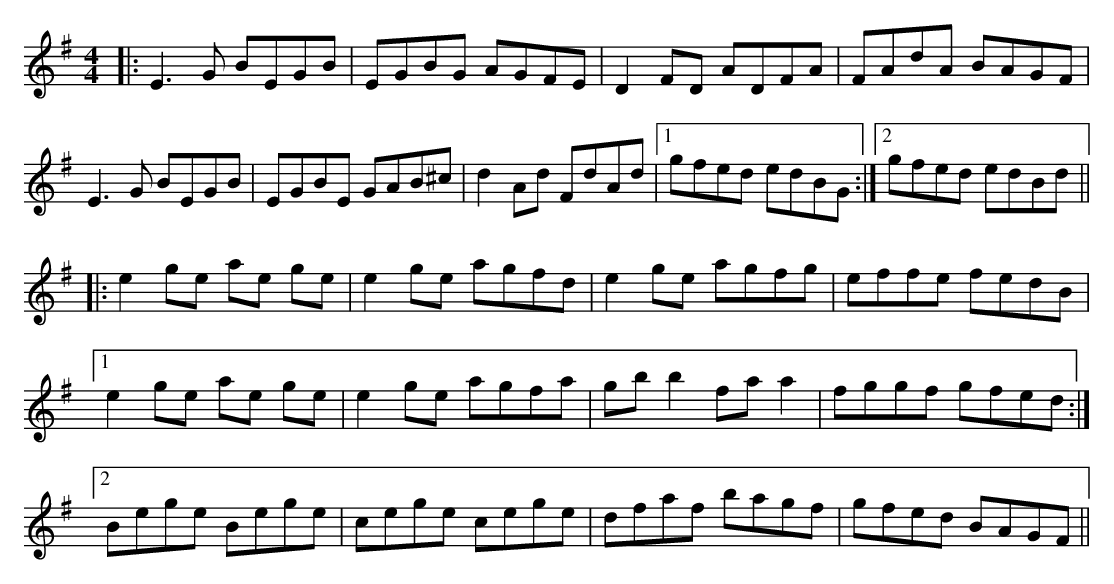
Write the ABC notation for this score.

X:1
M:4/4
K:Emin
|:E3G BEGB|EGBG AGFE|D2FD ADFA |FAdA BAGF|
E3G BEGB|EGBE GAB^c|d2 Ad FdAd|1 gfed edBG:|2 gfed edBd||
|:e2 ge ae ge|e2 ge agfd|e2 ge agfg|effe fedB|
[1 e2 ge ae ge|e2 ge agfa|gb b2 fa a2|fggf gfed:|
[2 Bege Bege|cege cege|dfaf bagf|gfed BAGF||
